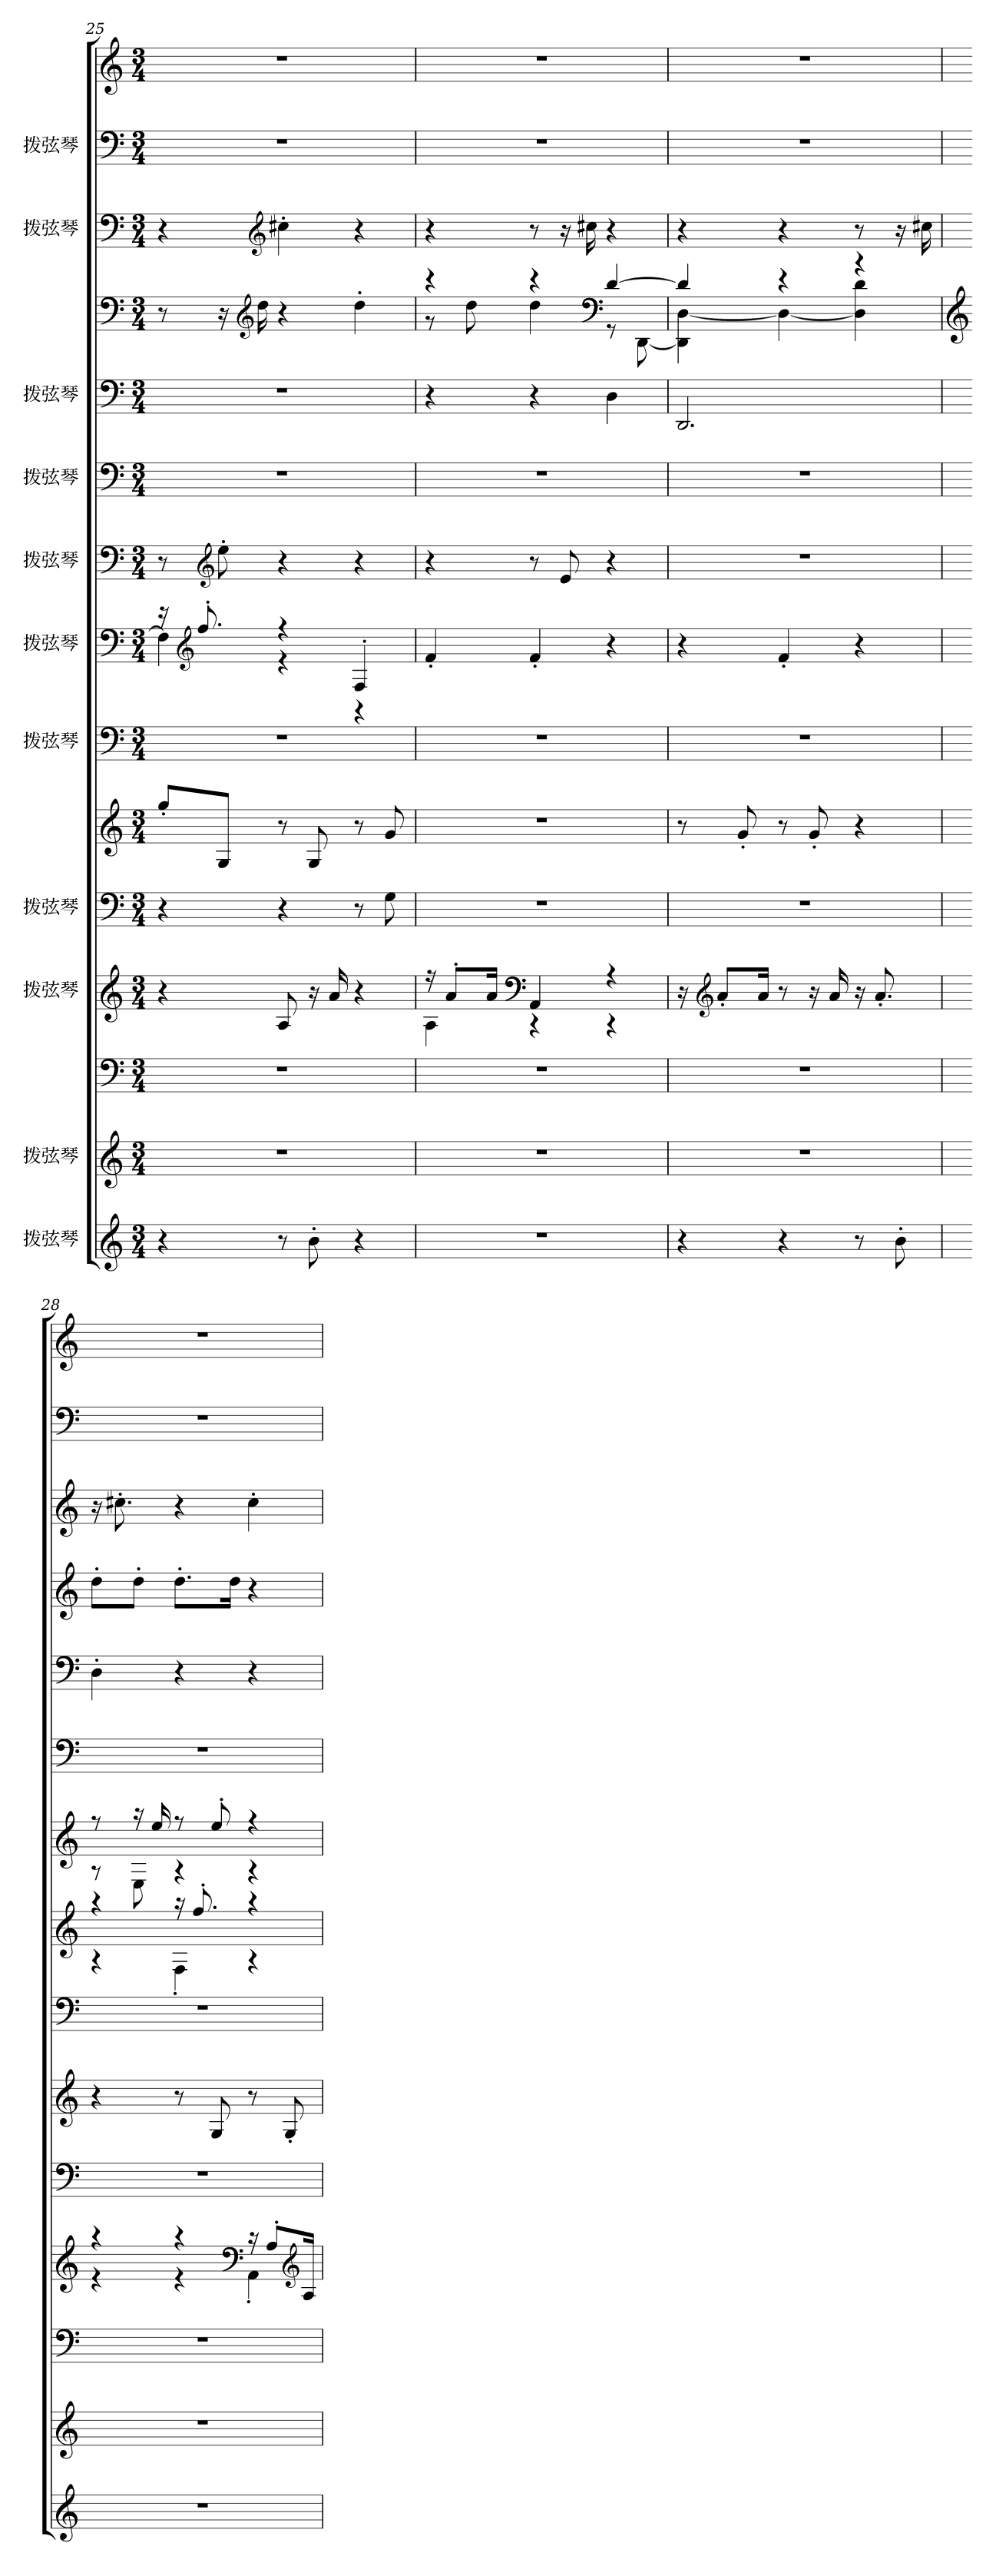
**kern	**kern	**kern	**kern	**kern	**kern	**kern	**kern	**kern	**kern	**kern	**kern	**kern	**kern	**kern
*part11	*part10	*part10	*part9	*part8	*part8	*part7	*part6	*part5	*part4	*part3	*part3	*part2	*part1	*part1
*staff15	*staff14	*staff13	*staff12	*staff11	*staff10	*staff9	*staff8	*staff7	*staff6	*staff5	*staff4	*staff3	*staff2	*staff1
*I"拨弦琴	*I"拨弦琴	*	*I"拨弦琴	*I"拨弦琴	*	*I"拨弦琴	*I"拨弦琴	*I"拨弦琴	*I"拨弦琴	*I"拨弦琴	*	*I"拨弦琴	*I"拨弦琴	*
*clefG2	*clefG2	*clefF4	*clefG2	*clefF4	*clefG2	*clefF4	*clefF4	*clefF4	*clefF4	*clefF4	*clefF4	*clefF4	*clefF4	*clefG2
*k[]	*k[]	*k[]	*k[]	*k[]	*k[]	*k[]	*k[]	*k[]	*k[]	*k[]	*k[]	*k[]	*k[]	*k[]
*M3/4	*M3/4	*M3/4	*M3/4	*M3/4	*M3/4	*M3/4	*M3/4	*M3/4	*M3/4	*M3/4	*M3/4	*M3/4	*M3/4	*M3/4
=25	=25	=25	=25	=25	=25	=25	=25	=25	=25	=25	=25	=25	=25	=25
*	*	*	*	*	*	*	*^	*	*	*	*	*	*	*
4r	2.r	2.r	4r	4r	8gg'/L	2.r	16r	4F\]	8r	2.r	2.r	8r	4r	2.r	2.r
*	*	*	*	*	*	*	*clefG2	*	*	*	*	*	*	*	*
.	.	.	.	.	.	.	8.ff'/	.	.	.	.	.	.	.	.
*	*	*	*	*	*	*	*	*	*clefG2	*	*	*	*	*	*
.	.	.	.	.	8G/J	.	.	.	8ee'\	.	.	16r	.	.	.
*	*	*	*	*	*	*	*	*	*	*	*	*clefG2	*	*	*
.	.	.	.	.	.	.	.	.	.	.	.	16dd\	.	.	.
*	*	*	*	*	*	*	*	*	*	*	*	*	*clefG2	*	*
8r	.	.	8A/	4r	8r	.	4r	4r	4r	.	.	4r	4cc#X'\	.	.
8b'\	.	.	16r	.	8G/	.	.	.	.	.	.	.	.	.	.
.	.	.	16a/	.	.	.	.	.	.	.	.	.	.	.	.
4r	.	.	4r	8r	8r	.	4F'/	4r	4r	.	.	4dd'\	4r	.	.
.	.	.	.	8G\	8g/	.	.	.	.	.	.	.	.	.	.
*	*	*	*	*	*	*	*v	*v	*	*	*	*	*	*	*
=26	=26	=26	=26	=26	=26	=26	=26	=26	=26	=26	=26	=26	=26	=26
*	*	*	*^	*	*	*	*	*	*	*	*^	*	*	*
2.r	2.r	2.r	16r	4A\	2.r	2.r	2.r	4f'/	4r	2.r	4r	4r	8r	4r	2.r	2.r
.	.	.	8a'/L	.	.	.	.	.	.	.	.	.	.	.	.	.
.	.	.	.	.	.	.	.	.	.	.	.	.	8dd\	.	.	.
.	.	.	16a/Jk	.	.	.	.	.	.	.	.	.	.	.	.	.
*	*	*	*clefF4	*	*	*	*	*	*	*	*	*	*	*	*	*
.	.	.	4AA/	4r	.	.	.	4f'/	8r	.	4r	4r	4dd\	8r	.	.
.	.	.	.	.	.	.	.	.	8e/	.	.	.	.	16r	.	.
.	.	.	.	.	.	.	.	.	.	.	.	.	.	16cc#X\	.	.
*	*	*	*	*	*	*	*	*	*	*	*	*clefF4	*	*	*	*
.	.	.	4r	4r	.	.	.	4r	4r	.	4D\	[4d/	8r	4r	.	.
.	.	.	.	.	.	.	.	.	.	.	.	.	[8DD\	.	.	.
*	*	*	*v	*v	*	*	*	*	*	*	*	*	*	*	*	*
!!LO:PB:g=z
=27	=27	=27	=27	=27	=27	=27	=27	=27	=27	=27	=27	=27	=27	=27	=27
4r	2.r	2.r	16r	2.r	8r	2.r	4r	2.r	2.r	2.DD/	4d/]	4DD\] [4D\	4r	2.r	2.r
*	*	*	*clefG2	*	*	*	*	*	*	*	*	*	*	*	*
.	.	.	8a'/L	.	.	.	.	.	.	.	.	.	.	.	.
.	.	.	.	.	8g'/	.	.	.	.	.	.	.	.	.	.
.	.	.	16a/Jk	.	.	.	.	.	.	.	.	.	.	.	.
4r	.	.	8r	.	8r	.	4f'/	.	.	.	4r	4D\_	4r	.	.
.	.	.	16r	.	8g'/	.	.	.	.	.	.	.	.	.	.
.	.	.	16a/	.	.	.	.	.	.	.	.	.	.	.	.
8r	.	.	16r	.	4r	.	4r	.	.	.	4r	4D\] 4d\	8r	.	.
.	.	.	8.a'/	.	.	.	.	.	.	.	.	.	.	.	.
8b'\	.	.	.	.	.	.	.	.	.	.	.	.	16r	.	.
.	.	.	.	.	.	.	.	.	.	.	.	.	16cc#X\	.	.
*	*	*	*	*	*	*	*	*	*	*	*v	*v	*	*	*
=28	=28	=28	=28	=28	=28	=28	=28	=28	=28	=28	=28	=28	=28	=28
*	*	*	*	*	*	*	*	*	*	*	*clefG2	*	*	*
*	*	*	*^	*	*	*	*^	*^	*	*	*	*	*	*
2.r	2.r	2.r	4r	4r	2.r	4r	2.r	4r	4r	8r	8r	2.r	4D'\	8dd'\L	16r	2.r	2.r
.	.	.	.	.	.	.	.	.	.	.	.	.	.	.	8.cc#X'\	.	.
.	.	.	.	.	.	.	.	.	.	16r	8E\	.	.	8dd'\J	.	.	.
.	.	.	.	.	.	.	.	.	.	16ee/	.	.	.	.	.	.	.
.	.	.	4r	4r	.	8r	.	16r	4F'\	8r	4r	.	4r	8.dd'\L	4r	.	.
.	.	.	.	.	.	.	.	8.ff'/	.	.	.	.	.	.	.	.	.
.	.	.	.	.	.	8G/	.	.	.	8ee'/	.	.	.	.	.	.	.
.	.	.	.	.	.	.	.	.	.	.	.	.	.	16dd\Jk	.	.	.
*	*	*	*clefF4	*	*	*	*	*	*	*	*	*	*	*	*	*	*
.	.	.	16r	4AA'\	.	8r	.	4r	4r	4r	4r	.	4r	4r	4cc#'\	.	.
.	.	.	8A'/L	.	.	.	.	.	.	.	.	.	.	.	.	.	.
.	.	.	.	.	.	8G'/	.	.	.	.	.	.	.	.	.	.	.
*	*	*	*clefG2	*	*	*	*	*	*	*	*	*	*	*	*	*	*
.	.	.	16A/Jk	.	.	.	.	.	.	.	.	.	.	.	.	.	.
*	*	*	*	*	*	*	*	*v	*v	*	*	*	*	*	*	*	*
*	*	*	*v	*v	*	*	*	*	*v	*v	*	*	*	*	*	*
=	=	=	=	=	=	=	=	=	=	=	=	=	=	=
*-	*-	*-	*-	*-	*-	*-	*-	*-	*-	*-	*-	*-	*-	*-
